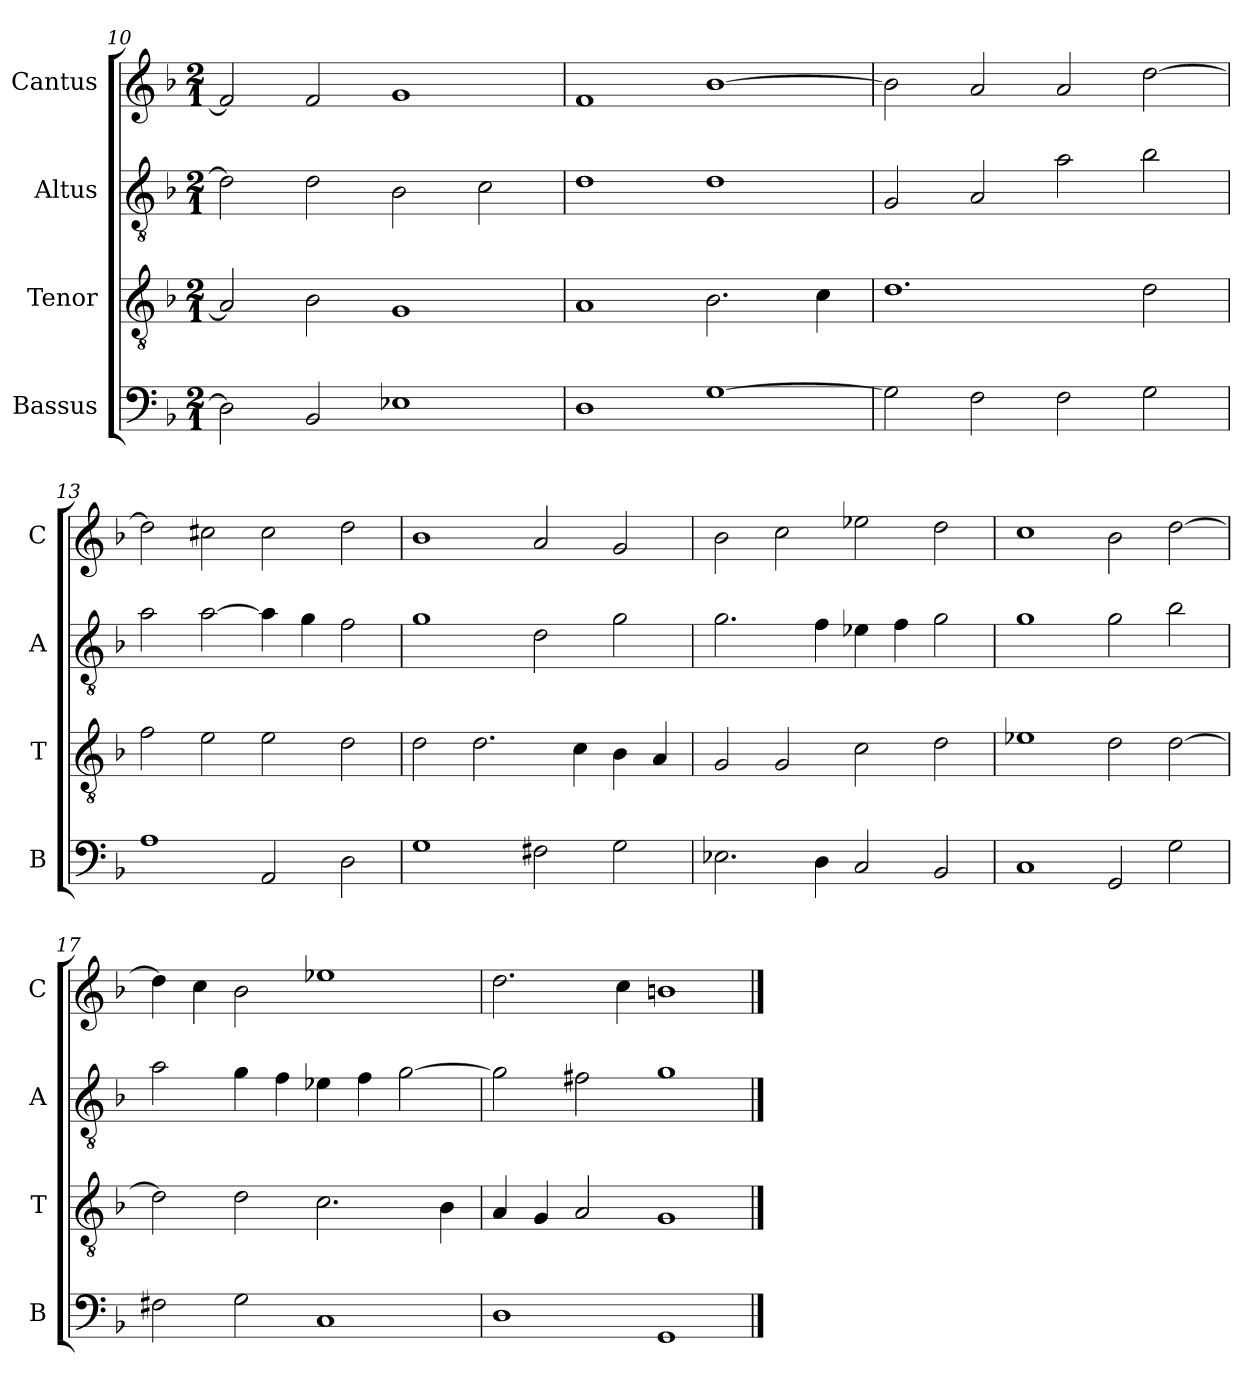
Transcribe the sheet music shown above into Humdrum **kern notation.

**kern	**kern	**kern	**kern
*part4	*part3	*part2	*part1
*staff4	*staff3	*staff2	*staff1
*I"Bassus	*I"Tenor	*I"Altus	*I"Cantus
*I'B	*I'T	*I'A	*I'C
*clefF4	*clefGv2	*clefGv2	*clefG2
*k[b-]	*k[b-]	*k[b-]	*k[b-]
*M2/1	*M2/1	*M2/1	*M2/1
=10	=10	=10	=10
2D]	2A]	2d]	2f]
2BB-	2B-	2d	2f
1E-X	1G	2B-	1g
.	.	2c	.
=11	=11	=11	=11
1D	1A	1d	1f
[1G	2.B-	1d	[1b-
.	4c	.	.
=12	=12	=12	=12
2G]	1.d	2G	2b-]
2F	.	2A	2a
2F	.	2a	2a
2G	2d	2b-	[2dd
=13	=13	=13	=13
1A	2f	2a	2dd]
.	2e	[2a	2cc#X
2AA	2e	4a]	2cc#
.	.	4g	.
2D	2d	2f	2dd
=14	=14	=14	=14
1G	2d	1g	1b-
.	2.d	.	.
2F#X	.	2d	2a
.	4c	.	.
2G	4B-	2g	2g
.	4A	.	.
=15	=15	=15	=15
2.E-X	2G	2.g	2b-
.	2G	.	2cc
4D	.	4f	.
2C	2c	4e-X	2ee-X
.	.	4f	.
2BB-	2d	2g	2dd
=16	=16	=16	=16
1C	1e-X	1g	1cc
2GG	2d	2g	2b-
2G	[2d	2b-	[2dd
=17	=17	=17	=17
2F#X	2d]	2a	4dd]
.	.	.	4cc
2G	2d	4g	2b-
.	.	4f	.
1C	2.c	4e-X	1ee-X
.	.	4f	.
.	.	[2g	.
.	4B-	.	.
=18	=18	=18	=18
1D	4A	2g]	2.dd
.	4G	.	.
.	2A	2f#X	.
.	.	.	4cc
1GG	1G	1g	1bn
==	==	==	==
*-	*-	*-	*-
